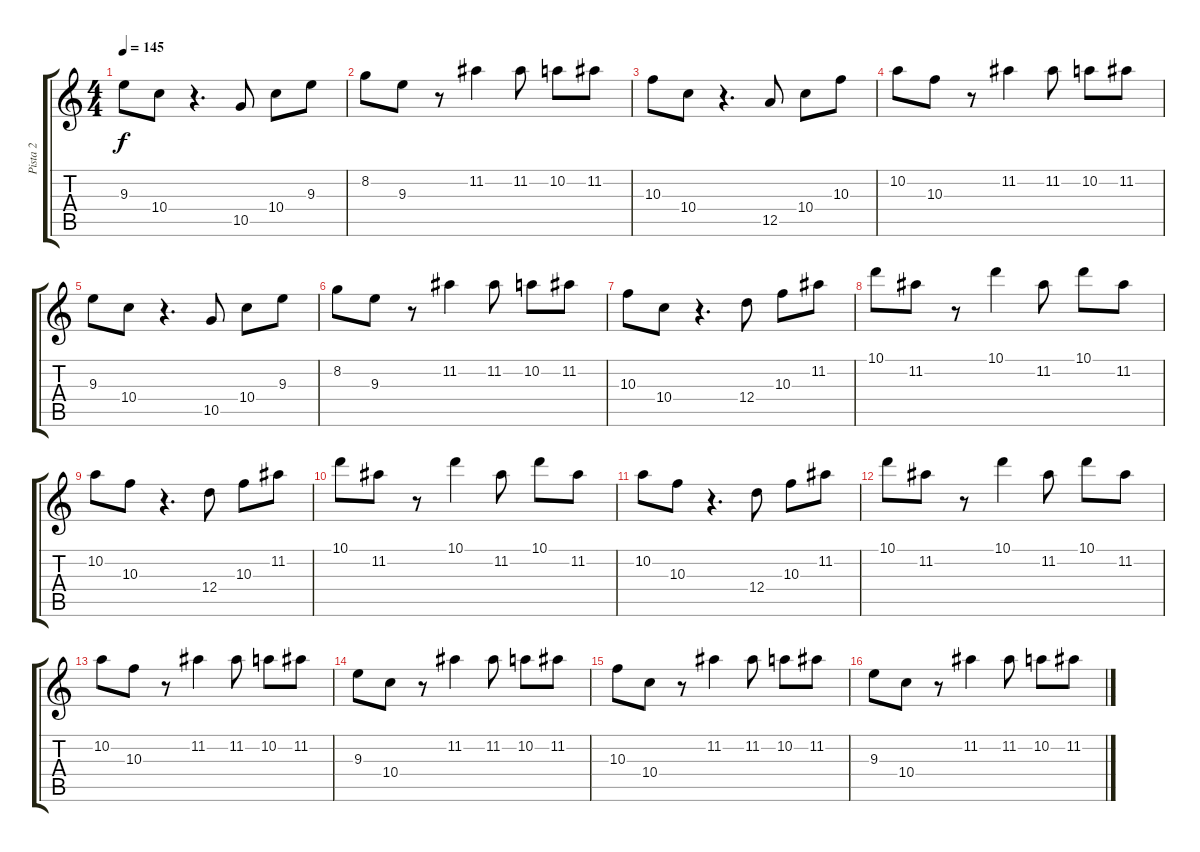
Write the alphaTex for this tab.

\track ("Pista 2" "Pista 2") {instrument electricguitarclean}
\staff {score tabs}
\tuning (E4 B3 G3 D3 A2 E2) {hide}
\ts (4 4)
\tempo 145
\clef g2
\ks c
9.3.8{dy f} 10.4.8 r.4{d} 10.5.8 10.4.8 9.3.8 |
8.2.8 9.3.8 r.8 11.2.4 11.2.8 10.2.8 11.2.8 |
10.3.8 10.4.8 r.4{d} 12.5.8 10.4.8 10.3.8 |
10.2.8 10.3.8 r.8 11.2.4 11.2.8 10.2.8 11.2.8 |
9.3.8 10.4.8 r.4{d} 10.5.8 10.4.8 9.3.8 |
8.2.8 9.3.8 r.8 11.2.4 11.2.8 10.2.8 11.2.8 |
10.3.8 10.4.8 r.4{d} 12.4.8 10.3.8 11.2.8 |
10.1.8 11.2.8 r.8 10.1.4 11.2.8 10.1.8 11.2.8 |
10.2.8 10.3.8 r.4{d} 12.4.8 10.3.8 11.2.8 |
10.1.8 11.2.8 r.8 10.1.4 11.2.8 10.1.8 11.2.8 |
10.2.8 10.3.8 r.4{d} 12.4.8 10.3.8 11.2.8 |
10.1.8 11.2.8 r.8 10.1.4 11.2.8 10.1.8 11.2.8 |
10.2.8 10.3.8 r.8 11.2.4 11.2.8 10.2.8 11.2.8 |
9.3.8 10.4.8 r.8 11.2.4 11.2.8 10.2.8 11.2.8 |
10.3.8 10.4.8 r.8 11.2.4 11.2.8 10.2.8 11.2.8 |
9.3.8 10.4.8 r.8 11.2.4 11.2.8 10.2.8 11.2.8
